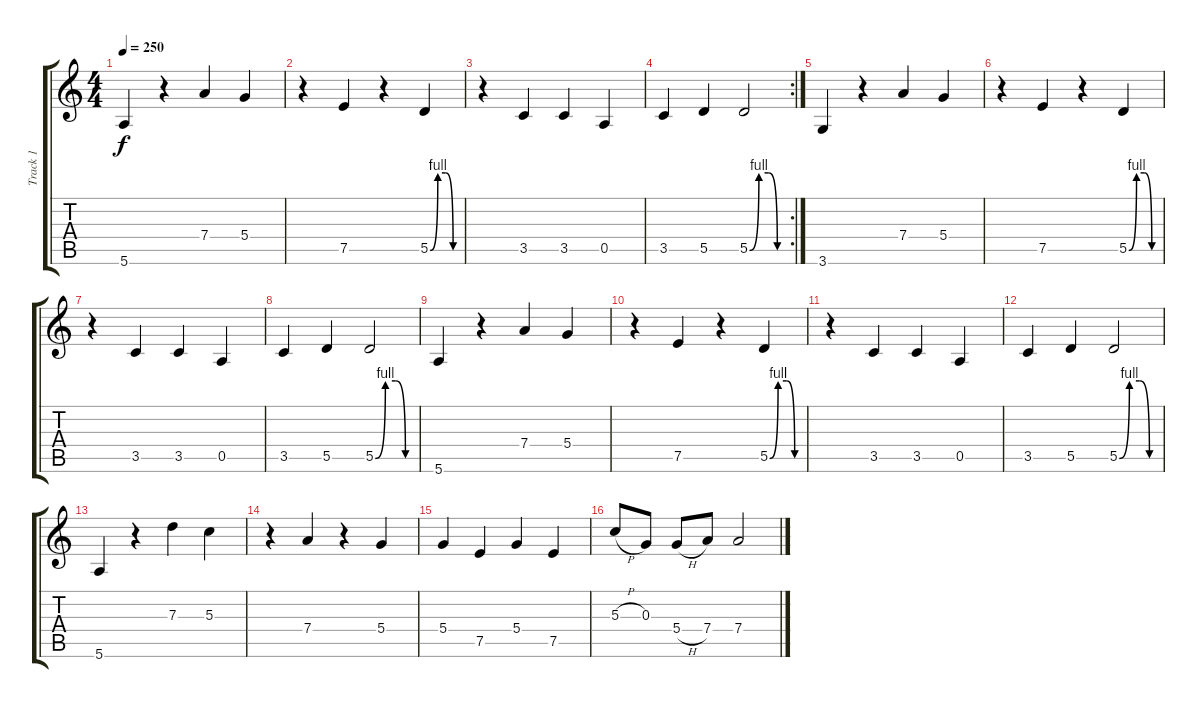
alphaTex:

\track ("Track 1" "Track 1") {instrument overdrivenguitar}
\staff {score tabs}
\tuning (E4 B3 G3 D3 A2 E2) {hide}
\ts (4 4)
\tempo 250
\clef g2
\ks c
5.6.4{dy f instrument overdrivenguitar} r.4 7.4.4 5.4.4 |
r.4 7.5.4 r.4 5.5{be (custom 0 0 15 4 30 4 45 0 60 0)}.4 |
r.4 3.5.4 3.5.4 0.5.4 |
\rc 2
3.5.4 5.5.4 5.5{be (custom 0 0 15 4 30 4 45 0 60 0)}.2 |
3.6.4 r.4 7.4.4 5.4.4 |
r.4 7.5.4 r.4 5.5{be (custom 0 0 15 4 30 4 45 0 60 0)}.4 |
r.4 3.5.4 3.5.4 0.5.4 |
3.5.4 5.5.4 5.5{be (custom 0 0 15 4 30 4 45 0 60 0)}.2 |
5.6.4 r.4 7.4.4 5.4.4 |
r.4 7.5.4 r.4 5.5{be (custom 0 0 15 4 30 4 45 0 60 0)}.4 |
r.4 3.5.4 3.5.4 0.5.4 |
3.5.4 5.5.4 5.5{be (custom 0 0 15 4 30 4 45 0 60 0)}.2 |
5.6.4 r.4 7.3.4 5.3.4 |
r.4 7.4.4 r.4 5.4.4 |
5.4.4 7.5.4 5.4.4 7.5.4 |
5.3{h}.8 0.3.8 5.4{h}.8 7.4.8 7.4.2
